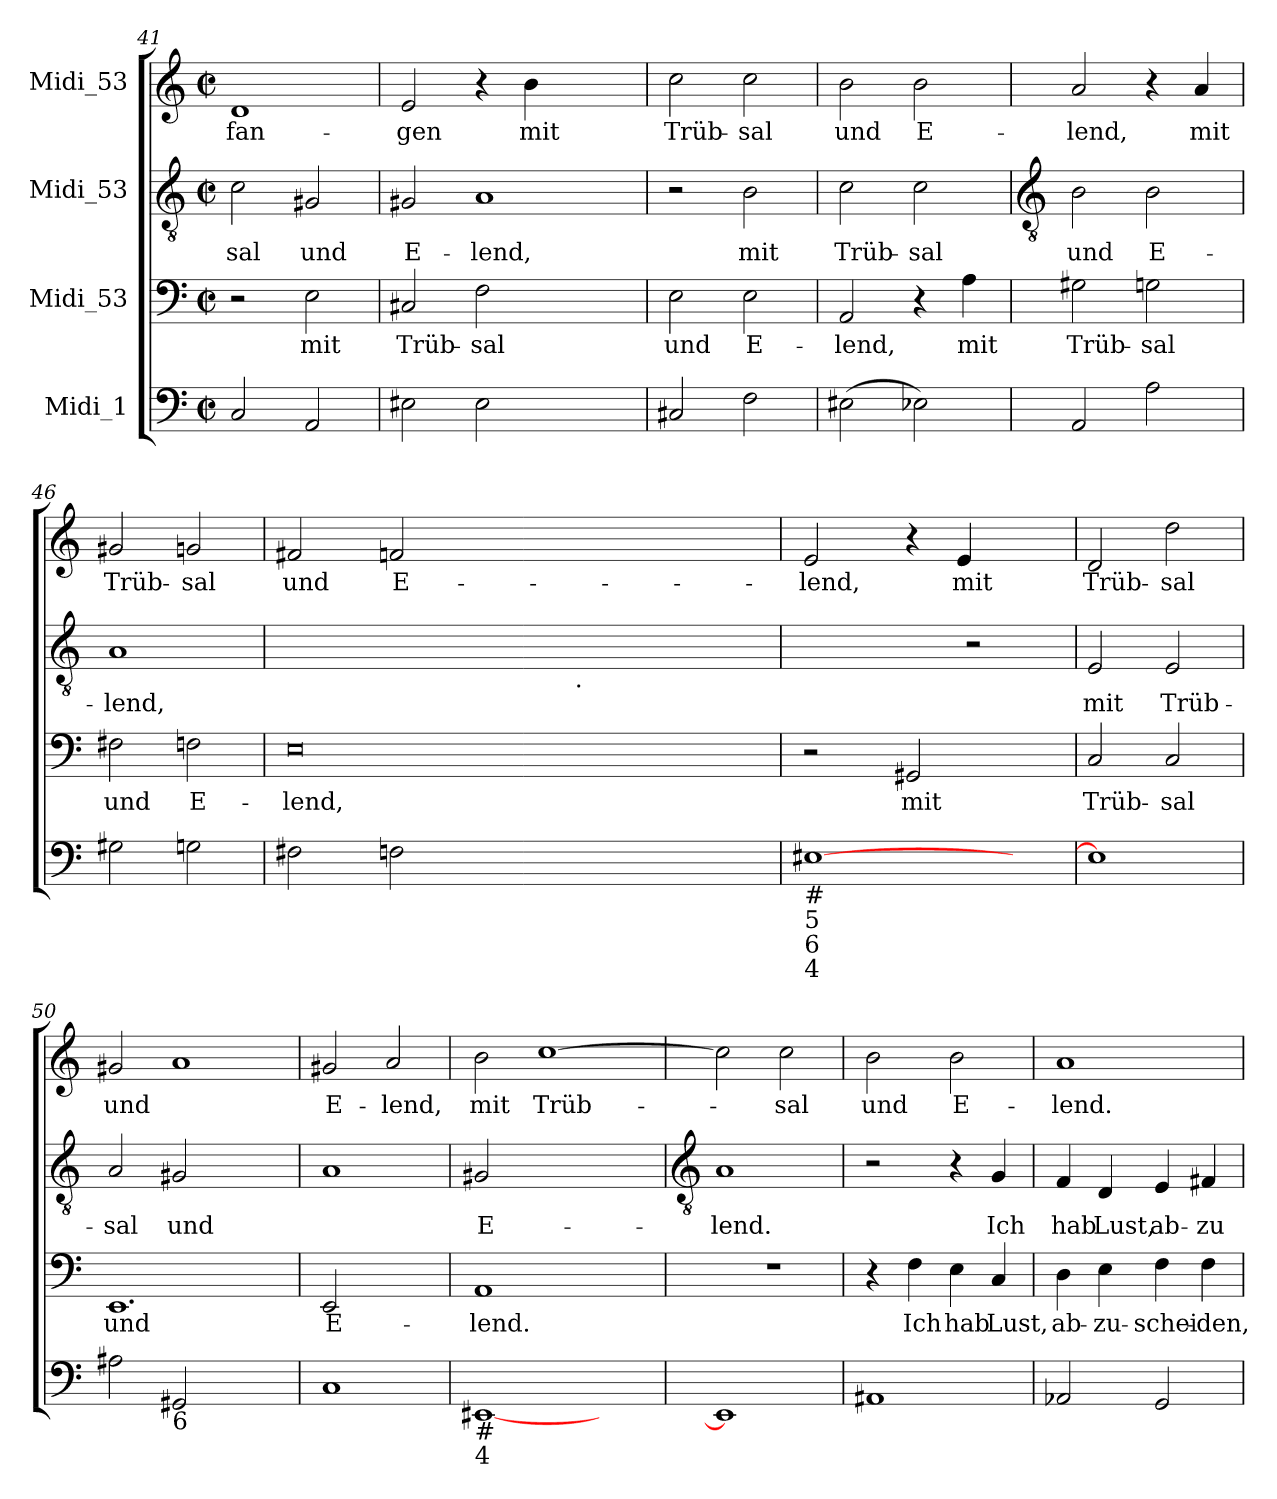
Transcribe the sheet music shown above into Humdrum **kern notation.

**kern	**kern	**text	**kern	**text	**kern	**text
*part4	*part3	*part3	*part2	*part2	*part1	*part1
*staff4	*staff3	*staff3	*staff2	*staff2	*staff1	*staff1
*I"Midi_1	*I"Midi_53	*	*I"Midi_53	*	*I"Midi_53	*
*clefF4	*clefF4	*	*clefGv2	*	*clefG2	*
*k[]	*k[]	*	*k[]	*	*k[]	*
*C:	*C:	*	*C:	*	*C:	*
*M2/2	*M2/2	*	*M2/2	*	*M2/2	*
*met(c|)	*met(c|)	*	*met(c|)	*	*met(c|)	*
=41A	=41A	=41A	=41A	=41A	=41A	=41A
!	!	!	!	!LO:LY:b	!	!LO:LY:b
2C/	2r	.	2c\	-sal	1d	-fan-
!	!	!LO:LY:b	!	!LO:LY:b	!	!
2AA/	2E\	mit	2G#X/	und	.	.
=42A	=42A	=42A	=42A	=42A	=42A	=42A
!	!	!LO:LY:b	!	!LO:LY:b	!	!LO:LY:b
2E#X\	2C#X/	Trüb-	2G#X/	E-	2e/	-gen
!	!	!LO:LY:b	!	!LO:LY:b	!	!
2E#\	2F\	-sal	1A	-lend,	4r	.
!	!	!	!	!	!	!LO:LY:b
.	.	.	.	.	4b\	mit
2ryy	2ryy	.	.	.	2ryy	.
=43A	=43A	=43A	=43A	=43A	=43A	=43A
!	!	!LO:LY:b	!	!	!	!LO:LY:b
2C#X/	2E\	und	2r	.	2cc\	Trüb-
!	!	!LO:LY:b	!	!LO:LY:b	!	!LO:LY:b
2F\	2E\	E-	2B\	mit	2cc\	-sal
=44A	=44A	=44A	=44A	=44A	=44A	=44A
!	!	!LO:LY:b	!	!LO:LY:b	!	!LO:LY:b
(>2E#X\	2AA/	-lend,	2c\	Trüb-	2b\	und
!	!	!	!	!LO:LY:b	!	!LO:LY:b
2E-X\)	4r	.	2c\	-sal	2b\	E-
!	!	!LO:LY:b	!	!	!	!
.	4A\	mit	.	.	.	.
!!LO:LB:g=z
=45A	=45A	=45A	=45A	=45A	=45A	=45A
*	*	*	*clefGv2	*	*	*
!	!	!LO:LY:b	!	!LO:LY:b	!	!LO:LY:b
2AA/	2G#X\	Trüb-	2B\	und	2a/	-lend,
!	!	!LO:LY:b	!	!LO:LY:b	!	!
2A\	2Gn\	-sal	2B\	E-	4r	.
!	!	!	!	!	!	!LO:LY:b
.	.	.	.	.	4a/	mit
!!LO:LB:g=z
=46	=46	=46	=46	=46	=46	=46
!	!	!LO:LY:b	!	!LO:LY:b	!	!LO:LY:b
2G#X\	2F#X\	und	1A	-lend,	2g#X/	Trüb-
!	!	!LO:LY:b	!	!	!	!LO:LY:b
2Gn\	2Fn\	E-	.	.	2gn/	-sal
=47	=47	=47	=47	=47	=47	=47
!	!	!LO:LY:b	!	!	!	!LO:LY:b
2F#X\	0E	-lend,	4ryy	.	2f#X/	und
.	.	.	4ryy	.	.	.
!	!	!	!	!	!	!LO:LY:b
2Fn\	.	.	4ryy	.	2fn/	E-
.	.	.	64ryy	.	.	.
.	.	.	64ryy	.	.	.
.	.	.	64ryy	.	.	.
.	.	.	64ryy	.	.	.
.	.	.	64ryy	.	.	.
.	.	.	64ryy	.	.	.
.	.	.	64ryy	.	.	.
.	.	.	64ryy	.	.	.
.	.	.	64ryy	.	.	.
.	.	.	64ryy	.	.	.
.	.	.	64ryy	.	.	.
.	.	.	64ryy	.	.	.
.	.	.	64ryy	.	.	.
.	.	.	64ryy	.	.	.
!	!	!	!LO:TX:b:t=.	!	!	!
.	.	.	64ryy	.	.	.
.	.	.	4ryy	.	.	.
1ryy	.	.	.	.	1ryy	.
.	.	.	2ryy	.	.	.
.	.	.	4ryy	.	.	.
.	.	.	64ryy	.	.	.
!!LO:LB:g=z
=48	=48	=48	=48	=48	=48	=48
!LO:TX:b:t=#	!	!	!	!	!	!
!LO:TX:b:t=5	!	!	!	!	!	!
!LO:TX:b:t=6	!	!	!	!	!	!
!LO:TX:b:t=4	!	!	!	!	!	!
!	!	!	!	!	!	!LO:LY:b
[1E#X	2r	.	4ryy	.	2e/	-lend,
.	.	.	4ryy	.	.	.
!	!	!LO:LY:b	!	!	!	!
.	2GG#X/	mit	4ryy	.	4r	.
!	!	!	!	!	!	!LO:LY:b
.	.	.	64ryy	.	4e/	mit
.	.	.	2r	.	.	.
4ryy	4ryy	.	.	.	4ryy	.
64ryy	64ryy	.	.	.	64ryy	.
=49	=49	=49	=49	=49	=49	=49
!	!	!LO:LY:b	!	!LO:LY:b	!	!LO:LY:b
1E#]	2C/	Trüb-	2E/	mit	2d/	Trüb-
!	!	!LO:LY:b	!	!LO:LY:b	!	!LO:LY:b
.	2C/	-sal	2E/	Trüb-	2dd\	-sal
=50	=50	=50	=50	=50	=50	=50
!	!	!LO:LY:b	!	!LO:LY:b	!	!LO:LY:b
2A#X\	1.EE	und	2A/	-sal	2g#X/	und
!LO:TX:b:t=6	!	!	!	!	!	!
!	!	!	!	!LO:LY:b	!	!
2GG#X/	.	.	2G#X/	und	1a	.
2ryy	.	.	2ryy	.	.	.
=51	=51	=51	=51	=51	=51	=51
!	!	!LO:LY:b	!	!	!	!LO:LY:b
1C	2EE/	E-	1A	.	2g#X/	E-
!	!	!	!	!	!	!LO:LY:b
.	2ryy	.	.	.	2a/	-lend,
!!LO:LB:g=z
=52	=52	=52	=52	=52	=52	=52
!LO:TX:b:t=#	!	!	!	!	!	!
!LO:TX:b:t=4	!	!	!	!	!	!
!	!	!LO:LY:b	!	!LO:LY:b	!	!LO:LY:b
[1EE#X	1AA	-lend.	2G#X/	E-	2b\	mit
!	!	!	!	!	!	!LO:LY:b
.	.	.	1ryy	.	[1cc	Trüb-
2ryy	2ryy	.	.	.	.	.
!!LO:LB:g=z
=53	=53	=53	=53	=53	=53	=53
*	*	*	*clefGv2	*	*	*
!	!	!	!	!LO:LY:b	!	!
1EE#]	1r	.	1A	-lend.	2cc\]	.
!	!	!	!	!	!	!LO:LY:b
.	.	.	.	.	2cc\	-sal
!!LO:LB:g=z
=54	=54	=54	=54	=54	=54	=54
!	!	!	!	!	!	!LO:LY:b
1AA#X	4r	.	2r	.	2b\	und
!	!	!LO:LY:b	!	!	!	!
.	4F\	Ich	.	.	.	.
!	!	!LO:LY:b	!	!	!	!LO:LY:b
.	4E\	hab	4r	.	2b\	E-
!	!	!LO:LY:b	!	!LO:LY:b	!	!
.	4C/	Lust,	4G/	Ich	.	.
!!LO:LB:g=z
=55	=55	=55	=55	=55	=55	=55
!	!	!LO:LY:b	!	!LO:LY:b	!	!LO:LY:b
2AA-X/	4D\	ab-	4F/	hab	1a	-lend.
!	!	!LO:LY:b	!	!LO:LY:b	!	!
.	4E\	-zu-	4D/	Lust,	.	.
!	!	!LO:LY:b	!	!LO:LY:b	!	!
2GG/	4F\	-schei-	4E/	ab-	.	.
!	!	!LO:LY:b	!	!LO:LY:b	!	!
.	4F\	-den,	4F#X/	-zu-	.	.
=	=	=	=	=	=	=
*-	*-	*-	*-	*-	*-	*-
